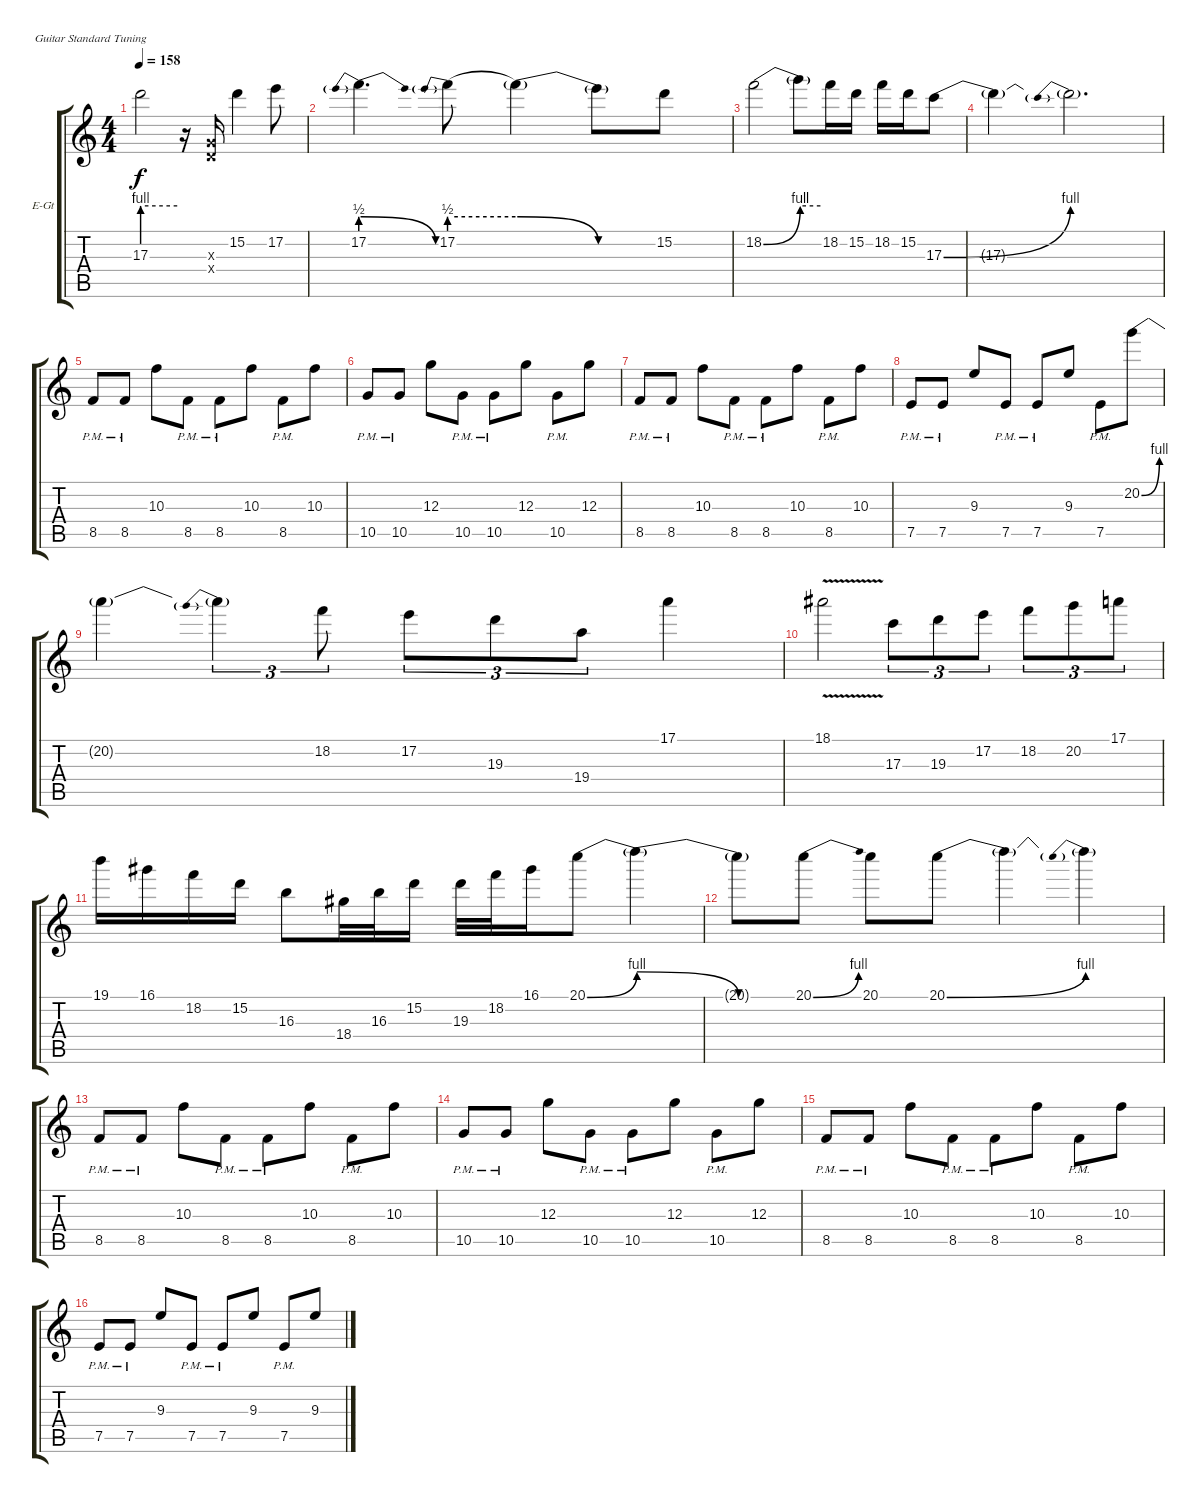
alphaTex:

\bracketExtendMode groupsimilarinstruments
\firstSystemTrackNameOrientation horizontal
\otherSystemsTrackNameOrientation horizontal
\track ("Guitar -" "E-Gt") {instrument distortionguitar}
\staff {score tabs}
\tuning (E4 B3 G3 D3 A2 E2)
\ts (4 4)
\tempo 158
\clef g2
\ks c
17.3{be (hold 0 4 60 4) t}.2{dy f} r.16 (0.3{x} 0.4{x}).16 15.2.4 17.2.8 |
17.2{be (prebendrelease 0 2 60 0)}.4{d} 17.2{be (prebend 0 2 60 2)}.8 17.2{be (release 0 2 60 0) t}.4 17.2{be (hold 0 0 60 0) t}.8 15.2.8 |
18.2{be (bend 0 0 60 4)}.2 18.2{be (hold 0 4 60 4) t}.8 18.2.16 15.2.16 18.2.16 15.2.16 17.3{be (bend 0 0 60 4)}.8 |
17.3{t}.4 17.3{be (prebend 0 4 60 4) t}.2{d} |
8.5{pm}.8 8.5{pm}.8 10.3.8 8.5{pm}.8 8.5{pm}.8 10.3.8 8.5{pm}.8 10.3.8 |
10.5{pm}.8 10.5{pm}.8 12.3.8 10.5{pm}.8 10.5{pm}.8 12.3.8 10.5{pm}.8 12.3.8 |
8.5{pm}.8 8.5{pm}.8 10.3.8 8.5{pm}.8 8.5{pm}.8 10.3.8 8.5{pm}.8 10.3.8 |
7.5{pm}.8 7.5{pm}.8 9.3.8 7.5{pm}.8 7.5{pm}.8 9.3.8 7.5{pm}.8 20.2{be (bend 0 0 60 4)}.8 |
20.2{t}.4 20.2{be (prebend 0 4 60 4) t}.4{tu (3 2)} 18.2.8{tu (3 2)} 17.2.8{tu (3 2)} 19.3.8{tu (3 2)} 19.4.8{tu (3 2)} 17.1.4 |
18.1{v}.2 17.3.8{tu (3 2)} 19.3.8{tu (3 2)} 17.2.8{tu (3 2)} 18.2.8{tu (3 2)} 20.2.8{tu (3 2)} 17.1.8{tu (3 2)} |
19.1.16 16.1.16 18.2.16 15.2.16 16.3.8 18.4.32 16.3.32 15.2.16 19.3.32 18.2.32 16.1.16 20.1{be (bend 0 0 60 4)}.8 20.1{be (release 0 4 60 0) t}.4 |
20.1{be (hold 0 0 60 0) t}.8 20.1{be (bend 0 0 60 4)}.8 20.1.8 20.1{be (bend 0 0 60 4)}.8 20.1{t}.4 20.1{be (prebend 0 4 60 4) t}.4 |
8.5{pm}.8 8.5{pm}.8 10.3.8 8.5{pm}.8 8.5{pm}.8 10.3.8 8.5{pm}.8 10.3.8 |
10.5{pm}.8 10.5{pm}.8 12.3.8 10.5{pm}.8 10.5{pm}.8 12.3.8 10.5{pm}.8 12.3.8 |
8.5{pm}.8 8.5{pm}.8 10.3.8 8.5{pm}.8 8.5{pm}.8 10.3.8 8.5{pm}.8 10.3.8 |
7.5{pm}.8 7.5{pm}.8 9.3.8 7.5{pm}.8 7.5{pm}.8 9.3.8 7.5{pm}.8 9.3.8
